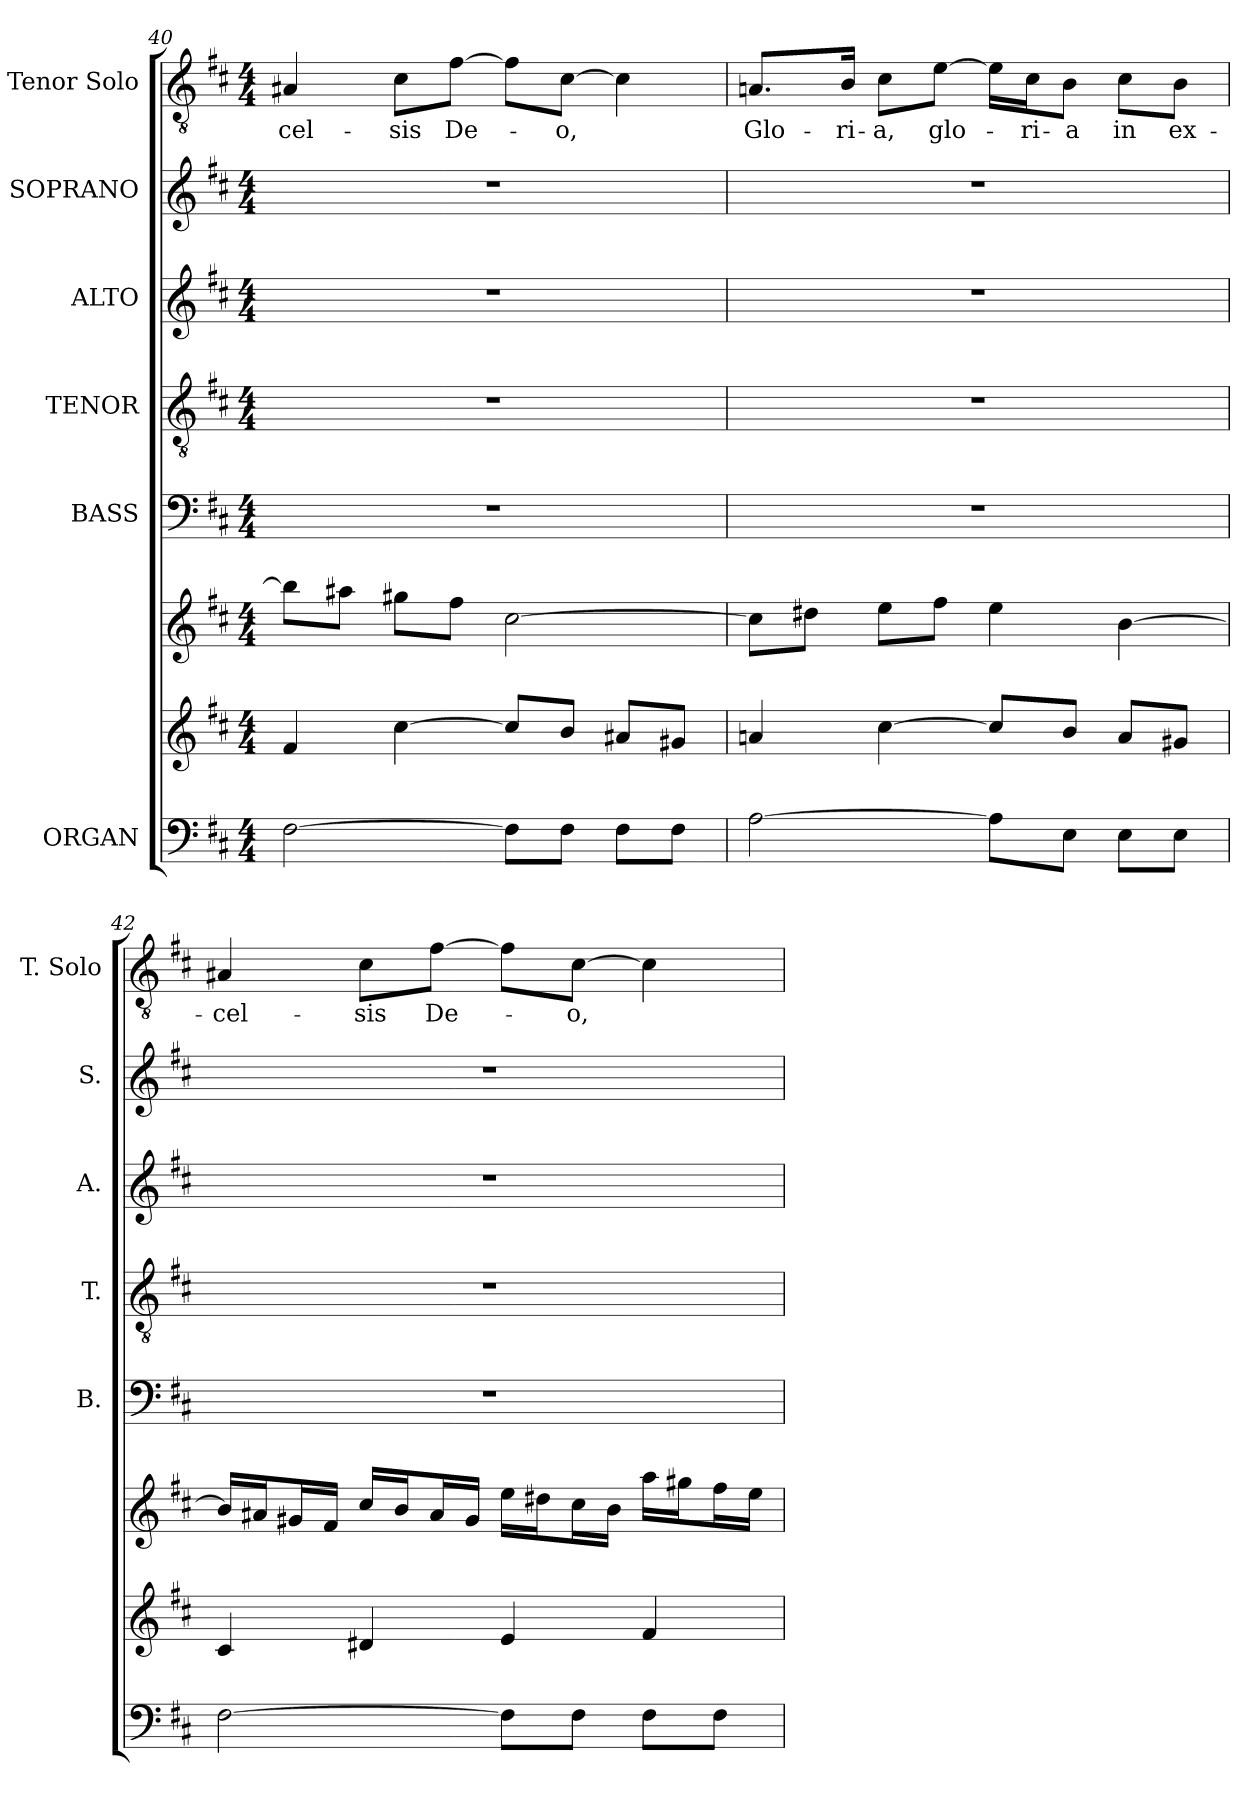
**kern	**kern	**kern	**kern	**kern	**kern	**kern	**kern	**text
*part6	*part6	*part6	*part5	*part4	*part3	*part2	*part1	*part1
*staff8	*staff7	*staff6	*staff5	*staff4	*staff3	*staff2	*staff1	*staff1
*I"ORGAN	*	*	*I"BASS	*I"TENOR	*I"ALTO	*I"SOPRANO	*I"Tenor Solo	*
*	*	*	*I'B.	*I'T.	*I'A.	*I'S.	*I'T. Solo	*
*clefF4	*clefG2	*clefG2	*clefF4	*clefGv2	*clefG2	*clefG2	*clefGv2	*
*	*	*	*	*ITrd7c12	*	*	*ITrd7c12	*
*k[f#c#]	*k[f#c#]	*k[f#c#]	*k[f#c#]	*k[f#c#]	*k[f#c#]	*k[f#c#]	*k[f#c#]	*
*D:	*D:	*D:	*D:	*D:	*D:	*D:	*D:	*
*M4/4	*M4/4	*M4/4	*M4/4	*M4/4	*M4/4	*M4/4	*M4/4	*
=40	=40	=40	=40	=40	=40	=40	=40	=40
!	!	!	!	!	!	!	!	!LO:LY:b:color=#000000
[2F#i\	4f#i/	8bbi\L]	1r	1r	1r	1r	4AA#Xi/	-cel-
.	.	8aa#Xi\J	.	.	.	.	.	.
!	!	!	!	!	!	!	!	!LO:LY:b:color=#000000
.	[4cc#i\	8gg#Xi\L	.	.	.	.	8C#i\L	-sis
!	!	!	!	!	!	!	!	!LO:LY:b:color=#000000
.	.	8ff#i\J	.	.	.	.	[8F#i\J	De-
8F#i\L]	8cc#i/L]	[2cc#i\	.	.	.	.	8F#i\L]	.
!	!	!	!	!	!	!	!	!LO:LY:b:color=#000000
8F#i\J	8bi/J	.	.	.	.	.	[8C#i\J	-o,
8F#i\L	8a#Xi/L	.	.	.	.	.	4C#i\]	.
8F#i\J	8g#Xi/J	.	.	.	.	.	.	.
=41	=41	=41	=41	=41	=41	=41	=41	=41
!	!	!	!	!	!	!	!	!LO:LY:b:color=#000000
[2Ai\	4ani/	8cc#i\L]	1r	1r	1r	1r	8.AAni/L	Glo-
.	.	8dd#Xi\J	.	.	.	.	.	.
!	!	!	!	!	!	!	!	!LO:LY:b:color=#000000
.	.	.	.	.	.	.	16BBi/Jk	-ri-
!	!	!	!	!	!	!	!	!LO:LY:b:color=#000000
.	[4cc#i\	8eei\L	.	.	.	.	8C#i\L	-a,
!	!	!	!	!	!	!	!	!LO:LY:b:color=#000000
.	.	8ff#i\J	.	.	.	.	[8Ei\J	glo-
8Ai\L]	8cc#i/L]	4eei\	.	.	.	.	16Ei\LL]	.
!	!	!	!	!	!	!	!	!LO:LY:b:color=#000000
.	.	.	.	.	.	.	16C#i\J	-ri-
!	!	!	!	!	!	!	!	!LO:LY:b:color=#000000
8Ei\J	8bi/J	.	.	.	.	.	8BBi\J	-a
!	!	!	!	!	!	!	!	!LO:LY:b:color=#000000
8Ei\L	8ai/L	[4bi\	.	.	.	.	8C#i\L	in
!	!	!	!	!	!	!	!	!LO:LY:b:color=#000000
8Ei\J	8g#Xi/J	.	.	.	.	.	8BBi\J	ex-
!!LO:LB:g=z
=42	=42	=42	=42	=42	=42	=42	=42	=42
!	!	!	!	!	!	!	!	!LO:LY:b:color=#000000
[2F#i\	4c#i/	16bi/LL]	1r	1r	1r	1r	4AA#Xi/	-cel-
.	.	16a#Xi/J	.	.	.	.	.	.
.	.	16g#Xi/L	.	.	.	.	.	.
.	.	16f#i/JJ	.	.	.	.	.	.
!	!	!	!	!	!	!	!	!LO:LY:b:color=#000000
.	4d#Xi/	16cc#i/LL	.	.	.	.	8C#i\L	-sis
.	.	16bi/J	.	.	.	.	.	.
!	!	!	!	!	!	!	!	!LO:LY:b:color=#000000
.	.	16a#i/L	.	.	.	.	[8F#i\J	De-
.	.	16g#i/JJ	.	.	.	.	.	.
8F#i\L]	4ei/	16eei\LL	.	.	.	.	8F#i\L]	.
.	.	16dd#Xi\J	.	.	.	.	.	.
!	!	!	!	!	!	!	!	!LO:LY:b:color=#000000
8F#i\J	.	16cc#i\L	.	.	.	.	[8C#i\J	-o,
.	.	16bi\JJ	.	.	.	.	.	.
8F#i\L	4f#i/	16aai\LL	.	.	.	.	4C#i\]	.
.	.	16gg#Xi\J	.	.	.	.	.	.
8F#i\J	.	16ff#i\L	.	.	.	.	.	.
.	.	16eei\JJ	.	.	.	.	.	.
=	=	=	=	=	=	=	=	=
*-	*-	*-	*-	*-	*-	*-	*-	*-
